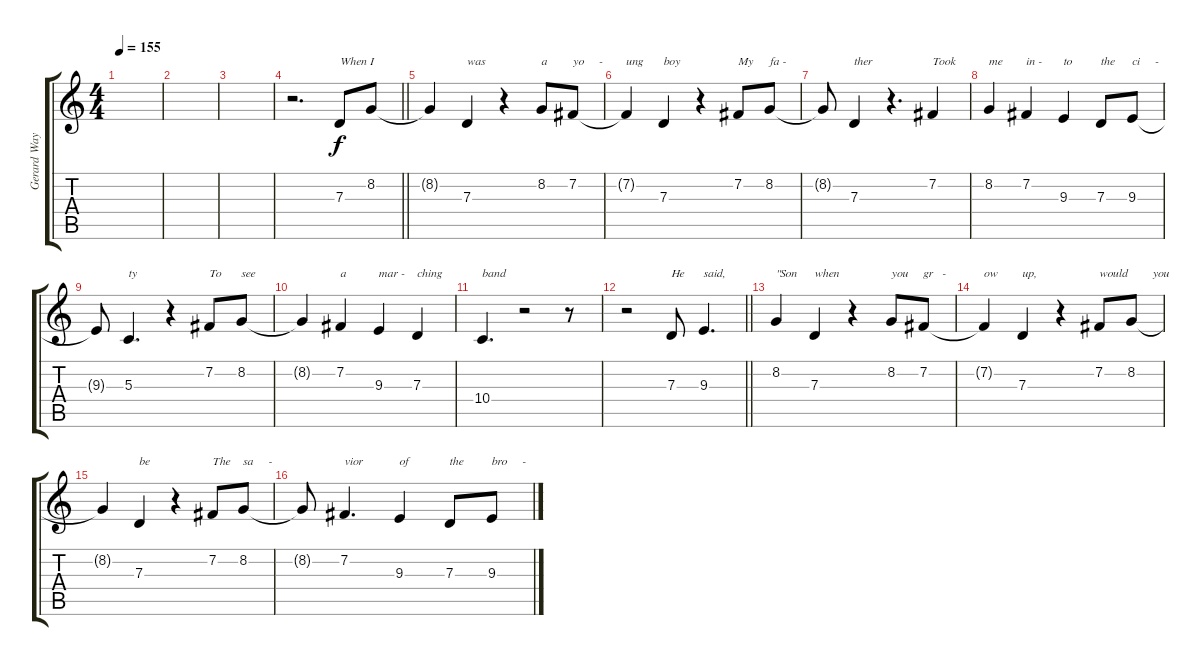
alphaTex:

\track ("Gerard Way [Vocals]" "Gerard Way") {instrument altosax}
\staff {score tabs}
\tuning (E4 B3 G3 D3 A2 E2) {hide}
\ts (4 4)
\tempo 155
\clef g2
\ks c
|
|
|
\barLineRight lightlight
r.2{d} 7.3.8{txt "When I"} 8.2.8 |
8.2{t}.4 7.3.4{txt "was"} r.4 8.2.8{txt "a"} 7.2.8{txt "yo     -"} |
7.2{t}.4{txt "ung"} 7.3.4{txt "boy"} r.4 7.2.8{txt "My"} 8.2.8{txt "fa -"} |
8.2{t}.8 7.3.4{txt "ther"} r.4{d} 7.2.4{txt "Took"} |
8.2.4{txt "me"} 7.2.4{txt "in - "} 9.3.4{txt "to"} 7.3.8{txt "the"} 9.3.8{txt "ci     - "} |
9.3{t}.8 5.3.4{d txt "ty"} r.4 7.2.8{txt "To"} 8.2.8{txt "see"} |
8.2{t}.4 7.2.4{txt "a"} 9.3.4{txt "mar -"} 7.3.4{txt "ching"} |
10.4.4{d txt "band"} r.2 r.8 |
\barLineRight lightlight
r.2 7.3.8{txt "He"} 9.3.4{d txt "said,"} |
8.2.4{txt "\"Son"} 7.3.4{txt "when"} r.4 8.2.8{txt "you"} 7.2.8{txt "gr   -"} |
7.2{t}.4{txt "ow"} 7.3.4{txt "up,"} r.4 7.2.8{txt "would"} 8.2.8{txt "       you"} |
8.2{t}.4 7.3.4{txt "be"} r.4 7.2.8{txt "The"} 8.2.8{txt "sa     -"} |
8.2{t}.8 7.2.4{d txt "vior"} 9.3.4{txt "of"} 7.3.8{txt "the"} 9.3.8{txt "bro     -"}
